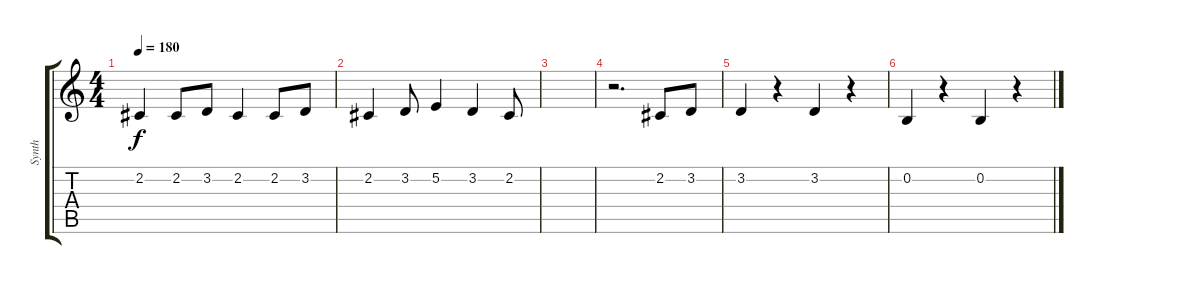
\track ("Synth" "Synth") {instrument lead2sawtooth}
\staff {score tabs}
\tuning (E4 B3 G3 D3 A2 E2) {hide}
\ts (4 4)
\tempo 180
\clef g2
\ks c
2.2.4{dy f} 2.2.8 3.2.8 2.2.4 2.2.8 3.2.8 |
2.2.4 3.2.8 5.2.4 3.2.4 2.2.8 |
|
r.2{d} 2.2.8 3.2.8 |
3.2.4 r.4 3.2.4 r.4 |
0.2.4 r.4 0.2.4 r.4
